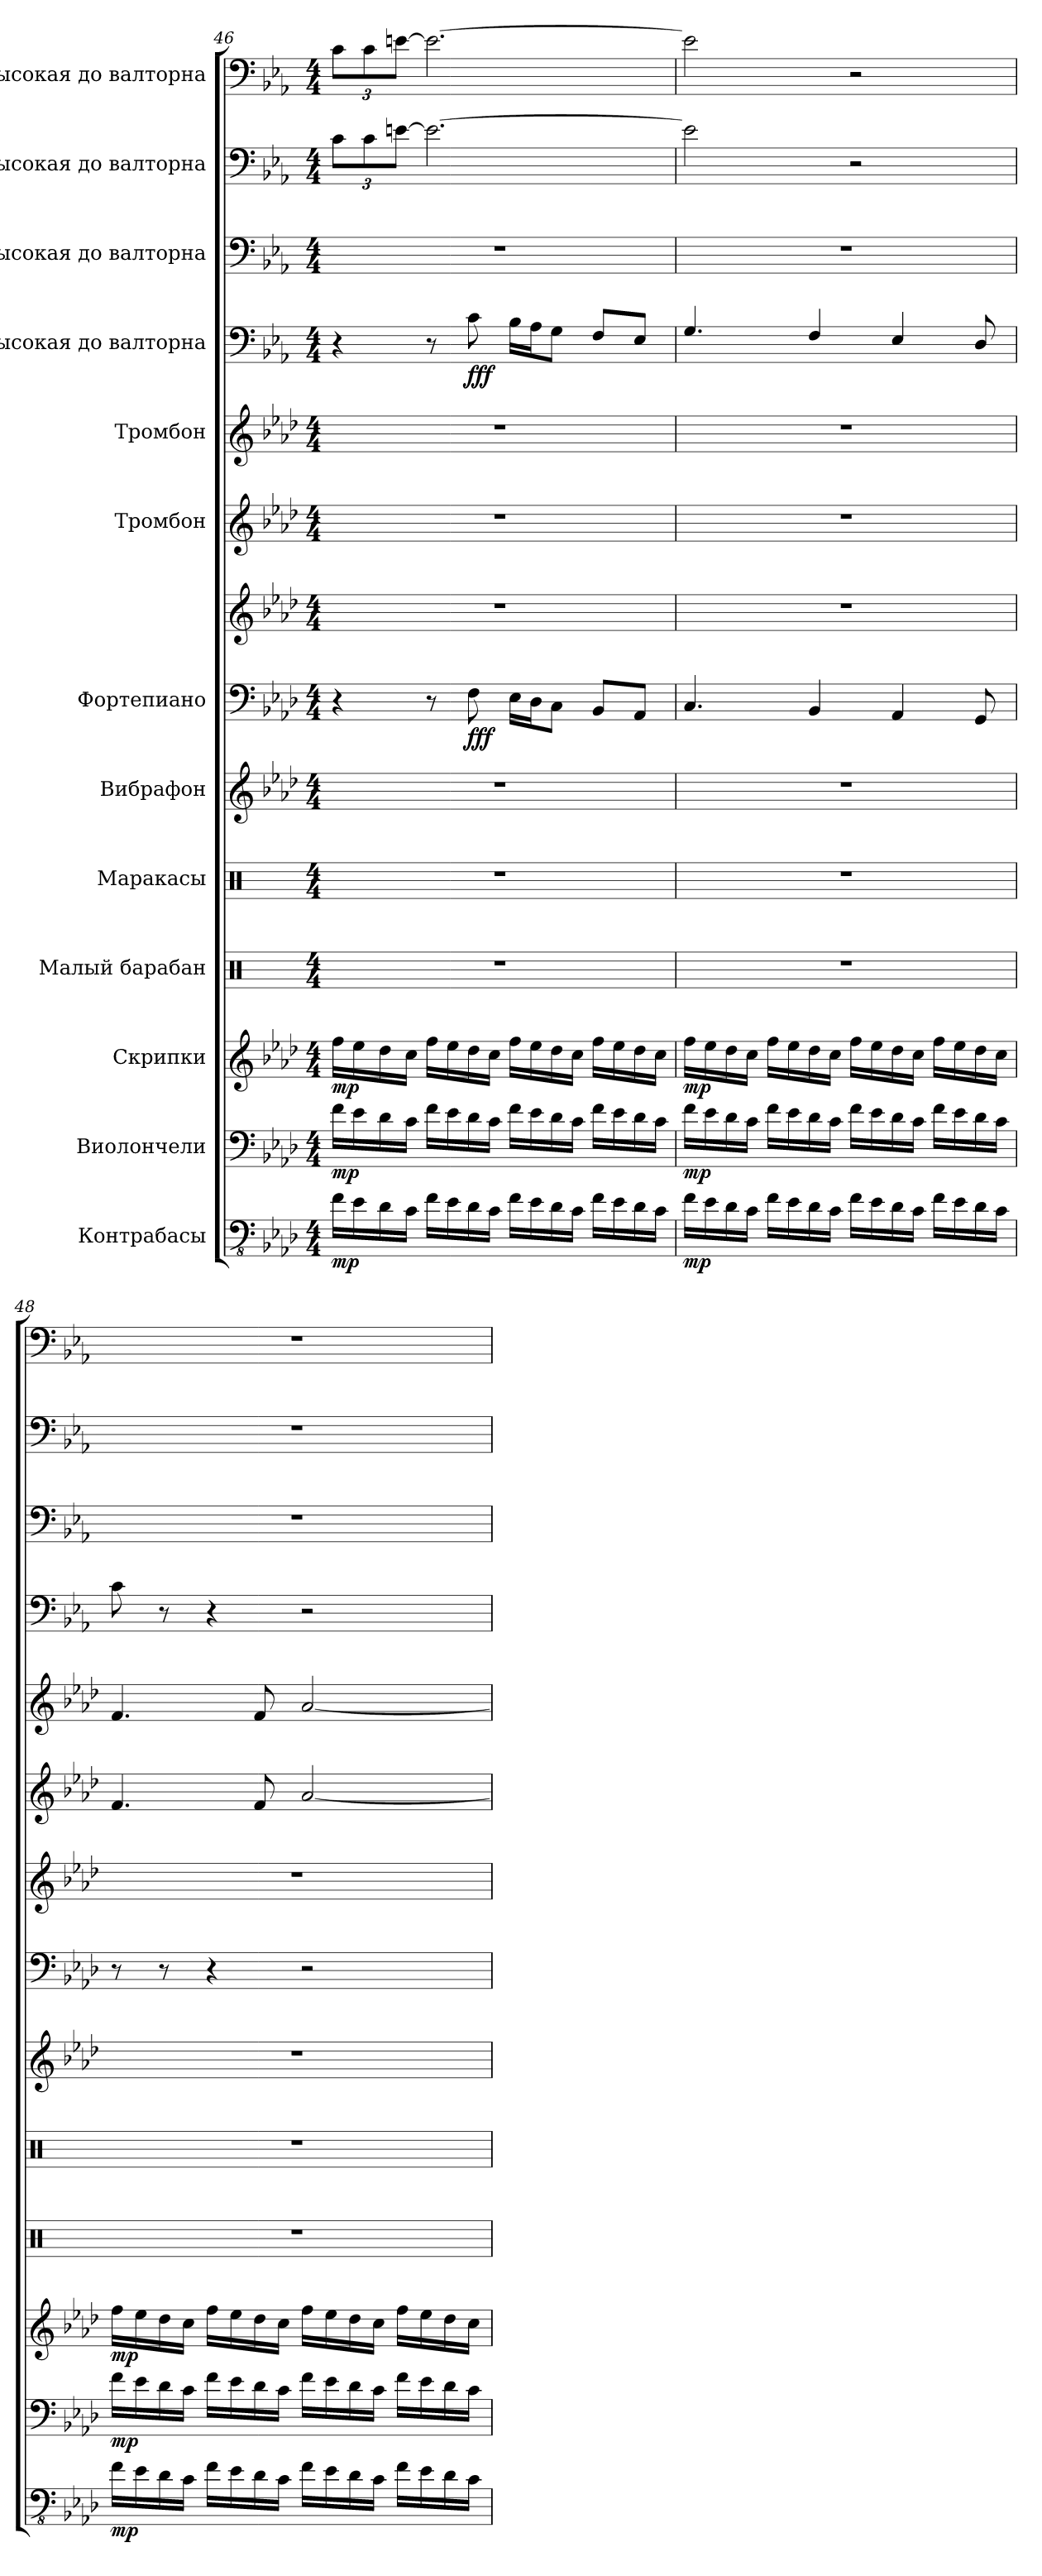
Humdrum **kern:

**kern	**dynam	**kern	**dynam	**kern	**dynam	**kern	**kern	**kern	**kern	**kern	**dynam	**kern	**kern	**kern	**dynam	**kern	**kern	**kern
*part13	*part13	*part12	*part12	*part11	*part11	*part10	*part9	*part8	*part7	*part7	*part7	*part6	*part5	*part4	*part4	*part3	*part2	*part1
*staff14	*staff14	*staff13	*staff13	*staff12	*staff12	*staff11	*staff10	*staff9	*staff8	*staff7	*staff7/8	*staff6	*staff5	*staff4	*staff4	*staff3	*staff2	*staff1
*I"Контрабасы	*	*I"Виолончели	*	*I"Скрипки	*	*I"Малый барабан	*I"Маракасы	*I"Вибрафон	*I"Фортепиано	*	*	*I"Тромбон	*I"Тромбон	*I"Высокая до валторна	*	*I"Высокая до валторна	*I"Высокая до валторна	*I"Высокая до валторна
!!LO:PB:g=z
*clefFv4	*	*clefF4	*	*clefG2	*	*clefX	*clefX	*clefG2	*clefF4	*clefG2	*	*clefG2	*clefG2	*clefF4	*	*clefF4	*clefF4	*clefF4
*	*	*	*	*	*	*	*	*	*	*	*	*	*	*ITrd4c7	*	*ITrd4c7	*ITrd4c7	*ITrd4c7
*k[b-e-a-d-]	*	*k[b-e-a-d-]	*	*k[b-e-a-d-]	*	*k[]	*k[]	*k[b-e-a-d-]	*k[b-e-a-d-]	*k[b-e-a-d-]	*	*k[b-e-a-d-]	*k[b-e-a-d-]	*k[b-e-a-d-]	*	*k[b-e-a-d-]	*k[b-e-a-d-]	*k[b-e-a-d-]
*M4/4	*	*M4/4	*	*M4/4	*	*M4/4	*M4/4	*M4/4	*M4/4	*M4/4	*	*M4/4	*M4/4	*M4/4	*	*M4/4	*M4/4	*M4/4
*	*	*	*	*	*	*	*	*	*	*	*	*	*	*	*	*	*Xbrackettup	*Xbrackettup
=46	=46	=46	=46	=46	=46	=46	=46	=46	=46	=46	=46	=46	=46	=46	=46	=46	=46	=46
!	!LO:DY:b	!	!LO:DY:b	!	!LO:DY:b	!	!	!	!	!	!	!	!	!	!	!	!	!
16F\LL	mp	16f\LL	mp	16ff\LL	mp	1r	1r	1r	4r	1r	.	1r	1r	4r	.	1r	12F\L	12F\L
16E-\	.	16e-\	.	16ee-\	.	.	.	.	.	.	.	.	.	.	.	.	.	.
.	.	.	.	.	.	.	.	.	.	.	.	.	.	.	.	.	12F\	12F\
16D-\	.	16d-\	.	16dd-\	.	.	.	.	.	.	.	.	.	.	.	.	.	.
.	.	.	.	.	.	.	.	.	.	.	.	.	.	.	.	.	[12An\J	[12An\J
16C\JJ	.	16c\JJ	.	16cc\JJ	.	.	.	.	.	.	.	.	.	.	.	.	.	.
16F\LL	.	16f\LL	.	16ff\LL	.	.	.	.	8r	.	.	.	.	8r	.	.	2.A\_	2.A\_
16E-\	.	16e-\	.	16ee-\	.	.	.	.	.	.	.	.	.	.	.	.	.	.
!	!	!	!	!	!	!	!	!	!	!	!LO:DY:b=2	!	!	!	!LO:DY:b	!	!	!
16D-\	.	16d-\	.	16dd-\	.	.	.	.	8F\	.	fff	.	.	8F\	fff	.	.	.
16C\JJ	.	16c\JJ	.	16cc\JJ	.	.	.	.	.	.	.	.	.	.	.	.	.	.
16F\LL	.	16f\LL	.	16ff\LL	.	.	.	.	16E-\LL	.	.	.	.	16E-\LL	.	.	.	.
16E-\	.	16e-\	.	16ee-\	.	.	.	.	16D-\J	.	.	.	.	16D-\J	.	.	.	.
16D-\	.	16d-\	.	16dd-\	.	.	.	.	8C\J	.	.	.	.	8C\J	.	.	.	.
16C\JJ	.	16c\JJ	.	16cc\JJ	.	.	.	.	.	.	.	.	.	.	.	.	.	.
16F\LL	.	16f\LL	.	16ff\LL	.	.	.	.	8BB-/L	.	.	.	.	8BB-/L	.	.	.	.
16E-\	.	16e-\	.	16ee-\	.	.	.	.	.	.	.	.	.	.	.	.	.	.
16D-\	.	16d-\	.	16dd-\	.	.	.	.	8AA-/J	.	.	.	.	8AA-/J	.	.	.	.
16C\JJ	.	16c\JJ	.	16cc\JJ	.	.	.	.	.	.	.	.	.	.	.	.	.	.
!!LO:PB:g=z
=47	=47	=47	=47	=47	=47	=47	=47	=47	=47	=47	=47	=47	=47	=47	=47	=47	=47	=47
!	!LO:DY:b	!	!LO:DY:b	!	!LO:DY:b	!	!	!	!	!	!	!	!	!	!	!	!	!
16F\LL	mp	16f\LL	mp	16ff\LL	mp	1r	1r	1r	4.C/	1r	.	1r	1r	4.C/	.	1r	2A\]	2A\]
16E-\	.	16e-\	.	16ee-\	.	.	.	.	.	.	.	.	.	.	.	.	.	.
16D-\	.	16d-\	.	16dd-\	.	.	.	.	.	.	.	.	.	.	.	.	.	.
16C\JJ	.	16c\JJ	.	16cc\JJ	.	.	.	.	.	.	.	.	.	.	.	.	.	.
16F\LL	.	16f\LL	.	16ff\LL	.	.	.	.	.	.	.	.	.	.	.	.	.	.
16E-\	.	16e-\	.	16ee-\	.	.	.	.	.	.	.	.	.	.	.	.	.	.
16D-\	.	16d-\	.	16dd-\	.	.	.	.	4BB-/	.	.	.	.	4BB-/	.	.	.	.
16C\JJ	.	16c\JJ	.	16cc\JJ	.	.	.	.	.	.	.	.	.	.	.	.	.	.
16F\LL	.	16f\LL	.	16ff\LL	.	.	.	.	.	.	.	.	.	.	.	.	2r	2r
16E-\	.	16e-\	.	16ee-\	.	.	.	.	.	.	.	.	.	.	.	.	.	.
16D-\	.	16d-\	.	16dd-\	.	.	.	.	4AA-/	.	.	.	.	4AA-/	.	.	.	.
16C\JJ	.	16c\JJ	.	16cc\JJ	.	.	.	.	.	.	.	.	.	.	.	.	.	.
16F\LL	.	16f\LL	.	16ff\LL	.	.	.	.	.	.	.	.	.	.	.	.	.	.
16E-\	.	16e-\	.	16ee-\	.	.	.	.	.	.	.	.	.	.	.	.	.	.
16D-\	.	16d-\	.	16dd-\	.	.	.	.	8GG/	.	.	.	.	8GG/	.	.	.	.
16C\JJ	.	16c\JJ	.	16cc\JJ	.	.	.	.	.	.	.	.	.	.	.	.	.	.
!!LO:PB:g=z
=48	=48	=48	=48	=48	=48	=48	=48	=48	=48	=48	=48	=48	=48	=48	=48	=48	=48	=48
!	!LO:DY:b	!	!LO:DY:b	!	!LO:DY:b	!	!	!	!	!	!	!	!	!	!	!	!	!
16F\LL	mp	16f\LL	mp	16ff\LL	mp	1r	1r	1r	8r	1r	.	4.f/	4.f/	8F\	.	1r	1r	1r
16E-\	.	16e-\	.	16ee-\	.	.	.	.	.	.	.	.	.	.	.	.	.	.
16D-\	.	16d-\	.	16dd-\	.	.	.	.	8r	.	.	.	.	8r	.	.	.	.
16C\JJ	.	16c\JJ	.	16cc\JJ	.	.	.	.	.	.	.	.	.	.	.	.	.	.
16F\LL	.	16f\LL	.	16ff\LL	.	.	.	.	4r	.	.	.	.	4r	.	.	.	.
16E-\	.	16e-\	.	16ee-\	.	.	.	.	.	.	.	.	.	.	.	.	.	.
16D-\	.	16d-\	.	16dd-\	.	.	.	.	.	.	.	8f/	8f/	.	.	.	.	.
16C\JJ	.	16c\JJ	.	16cc\JJ	.	.	.	.	.	.	.	.	.	.	.	.	.	.
16F\LL	.	16f\LL	.	16ff\LL	.	.	.	.	2r	.	.	[2a-/	[2a-/	2r	.	.	.	.
16E-\	.	16e-\	.	16ee-\	.	.	.	.	.	.	.	.	.	.	.	.	.	.
16D-\	.	16d-\	.	16dd-\	.	.	.	.	.	.	.	.	.	.	.	.	.	.
16C\JJ	.	16c\JJ	.	16cc\JJ	.	.	.	.	.	.	.	.	.	.	.	.	.	.
16F\LL	.	16f\LL	.	16ff\LL	.	.	.	.	.	.	.	.	.	.	.	.	.	.
16E-\	.	16e-\	.	16ee-\	.	.	.	.	.	.	.	.	.	.	.	.	.	.
16D-\	.	16d-\	.	16dd-\	.	.	.	.	.	.	.	.	.	.	.	.	.	.
16C\JJ	.	16c\JJ	.	16cc\JJ	.	.	.	.	.	.	.	.	.	.	.	.	.	.
=	=	=	=	=	=	=	=	=	=	=	=	=	=	=	=	=	=	=
*-	*-	*-	*-	*-	*-	*-	*-	*-	*-	*-	*-	*-	*-	*-	*-	*-	*-	*-
